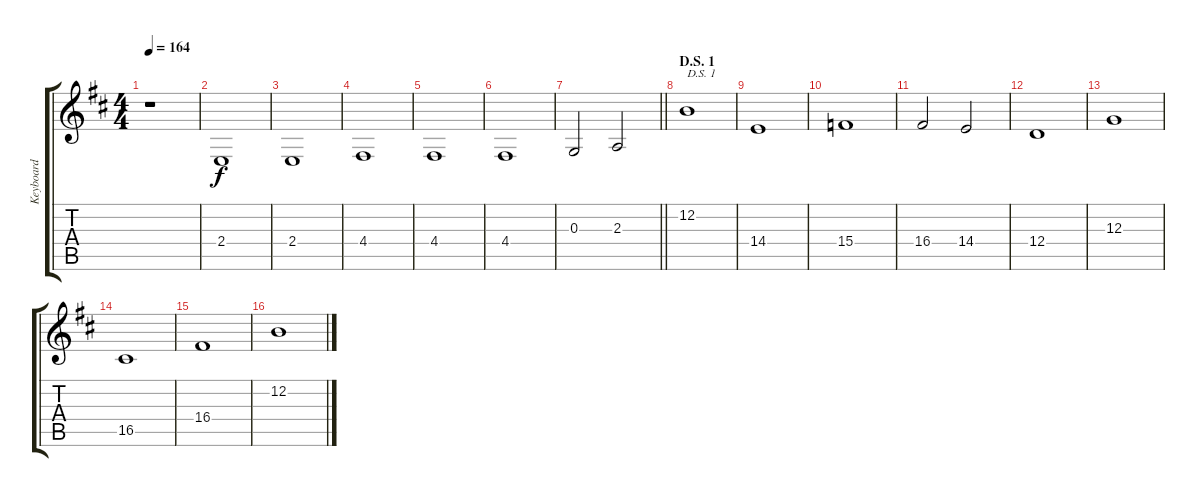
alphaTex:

\track ("Keyboard" "Keyboard") {instrument acousticgrandpiano}
\staff {score tabs}
\tuning (E4 B3 G3 D3 A2 E2) {hide}
\ts (4 4)
\tempo 164
\clef g2
\ks d
r.1{dy f} |
2.4.1 |
2.4.1 |
4.4.1 |
4.4.1 |
4.4.1 |
\barLineRight lightlight
0.3.2 2.3.2 |
\section ("" "D.S. 1")
12.2.1{txt "D.S. 1" instrument stringensemble2} |
14.4.1 |
15.4.1 |
16.4.2 14.4.2 |
12.4.1 |
12.3.1 |
16.5.1 |
16.4.1 |
12.2.1
